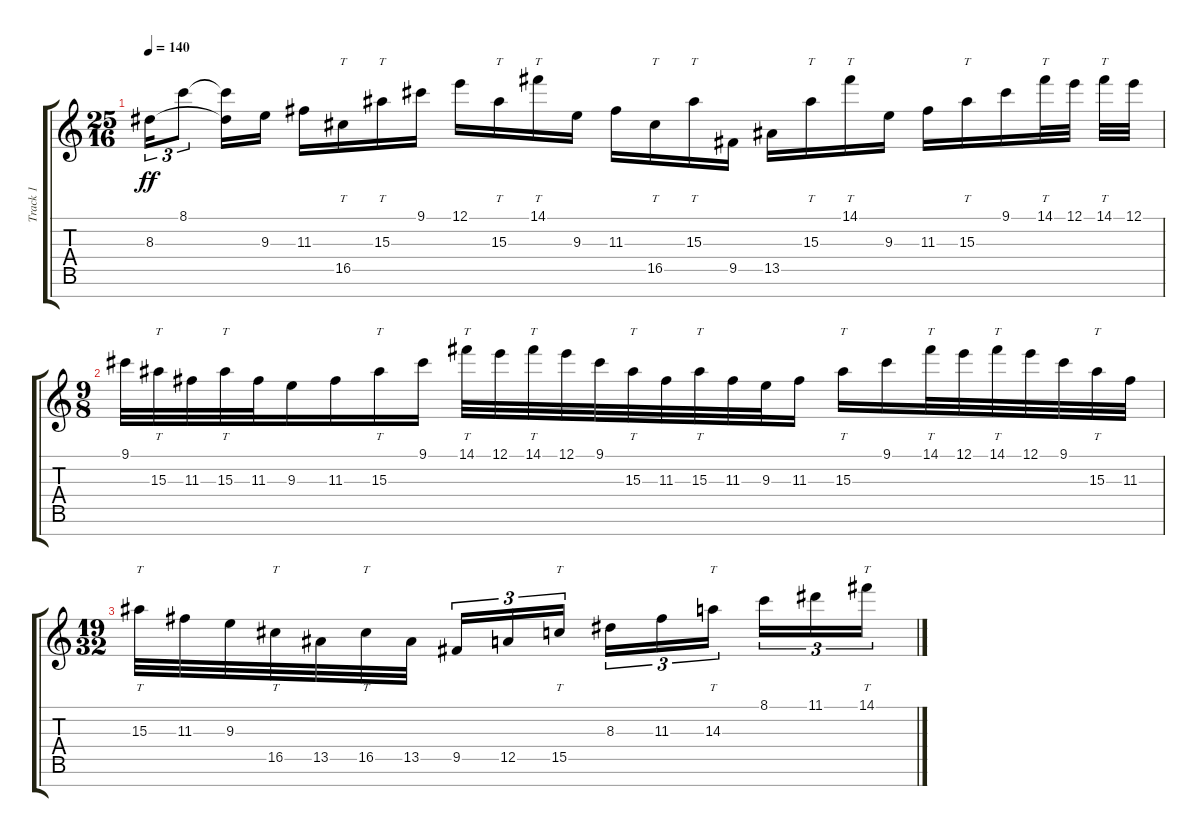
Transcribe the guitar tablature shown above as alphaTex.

\track ("Track 1" "Track 1") {instrument distortionguitar}
\staff {score tabs}
\tuning (E4 B3 G3 D3 A2 E2 B1) {hide}
\ts (25 16)
\tempo 140
\clef g2
\ks c
8.3.16{tu (3 2) dy ff} 8.1.8{tu (3 2)} (8.1{t} 8.3{t}).16 9.3.16 11.3.16 16.5.16{tt} 15.3.16{tt} 9.1.16 12.1.16 15.3.16{tt} 14.1.16{tt} 9.3.16 11.3.16 16.5.16{tt} 15.3.16{tt} 9.5.16 13.5.16 15.3.16{tt} 14.1.16{tt} 9.3.16 11.3.16 15.3.16{tt} 9.1.16 14.1.32{tt} 12.1.32 14.1.32{tt} 12.1.32 |
\ts (9 8)
9.1.32 15.3.32{tt} 11.3.32 15.3.32{tt} 11.3.32 9.3.16 11.3.16 15.3.16{tt} 9.1.16 14.1.32{tt} 12.1.32 14.1.32{tt} 12.1.32 9.1.32 15.3.32{tt} 11.3.32 15.3.32{tt} 11.3.32 9.3.32 11.3.16 15.3.16{tt} 9.1.16 14.1.32{tt} 12.1.32 14.1.32{tt} 12.1.32 9.1.32 15.3.32{tt} 11.3.32 |
\ts (19 32)
15.3.32{tt} 11.3.32 9.3.32 16.5.32{tt} 13.5.32 16.5.32{tt} 13.5.32 9.5.16{tu (3 2)} 12.5.16{tu (3 2)} 15.5.16{tt tu (3 2)} 8.3.16{tu (3 2)} 11.3.16{tu (3 2)} 14.3.16{tt tu (3 2)} 8.1.16{tu (3 2)} 11.1.16{tu (3 2)} 14.1.16{tt tu (3 2)}
